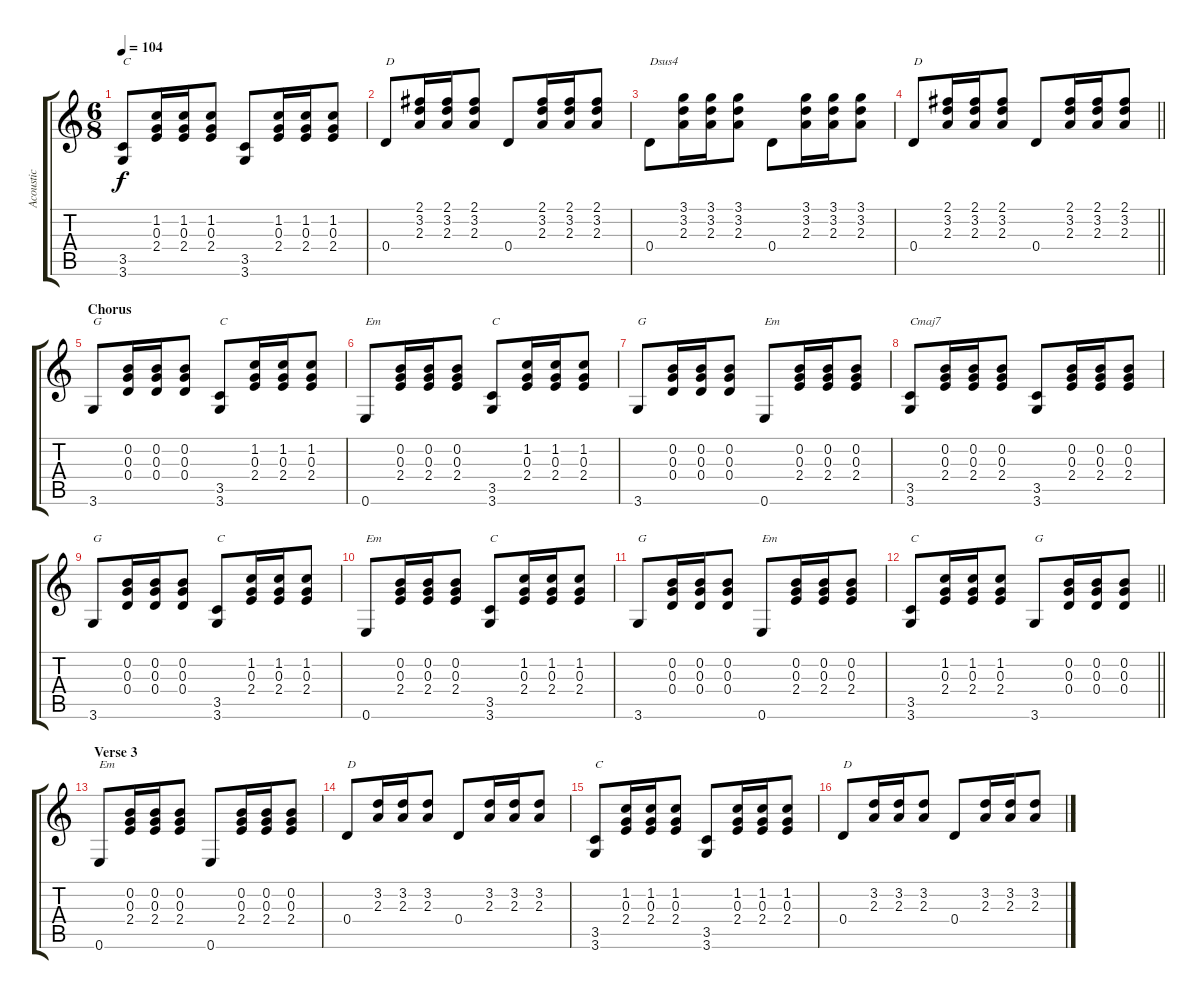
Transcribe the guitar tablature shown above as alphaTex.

\track ("Acoustic" "Acoustic") {instrument acousticguitarsteel}
\staff {score tabs}
\tuning (E4 B3 G3 D3 A2 E2) {hide}
\ts (6 8)
\tempo 104
\clef g2
\ks c
(3.5 3.6).8{txt "C" dy f} (1.2 0.3 2.4).16 (1.2 0.3 2.4).16 (1.2 0.3 2.4).8 (3.5 3.6).8 (1.2 0.3 2.4).16 (1.2 0.3 2.4).16 (1.2 0.3 2.4).8 |
0.4.8{txt "D"} (2.1 3.2 2.3).16 (2.1 3.2 2.3).16 (2.1 3.2 2.3).8 0.4.8 (2.1 3.2 2.3).16 (2.1 3.2 2.3).16 (2.1 3.2 2.3).8 |
0.4.8{txt "Dsus4"} (3.1 3.2 2.3).16 (3.1 3.2 2.3).16 (3.1 3.2 2.3).8 0.4.8 (3.1 3.2 2.3).16 (3.1 3.2 2.3).16 (3.1 3.2 2.3).8 |
\barLineRight lightlight
0.4.8{txt "D"} (2.1 3.2 2.3).16 (2.1 3.2 2.3).16 (2.1 3.2 2.3).8 0.4.8 (2.1 3.2 2.3).16 (2.1 3.2 2.3).16 (2.1 3.2 2.3).8 |
\section ("" "Chorus")
3.6.8{txt "G"} (0.2 0.3 0.4).16 (0.2 0.3 0.4).16 (0.2 0.3 0.4).8 (3.5 3.6).8{txt "C"} (1.2 0.3 2.4).16 (1.2 0.3 2.4).16 (1.2 0.3 2.4).8 |
0.6.8{txt "Em"} (0.2 0.3 2.4).16 (0.2 0.3 2.4).16 (0.2 0.3 2.4).8 (3.5 3.6).8{txt "C"} (1.2 0.3 2.4).16 (1.2 0.3 2.4).16 (1.2 0.3 2.4).8 |
3.6.8{txt "G"} (0.2 0.3 0.4).16 (0.2 0.3 0.4).16 (0.2 0.3 0.4).8 0.6.8{txt "Em"} (0.2 0.3 2.4).16 (0.2 0.3 2.4).16 (0.2 0.3 2.4).8 |
(3.5 3.6).8{txt "Cmaj7"} (0.2 0.3 2.4).16 (0.2 0.3 2.4).16 (0.2 0.3 2.4).8 (3.5 3.6).8 (0.2 0.3 2.4).16 (0.2 0.3 2.4).16 (0.2 0.3 2.4).8 |
3.6.8{txt "G"} (0.2 0.3 0.4).16 (0.2 0.3 0.4).16 (0.2 0.3 0.4).8 (3.5 3.6).8{txt "C"} (1.2 0.3 2.4).16 (1.2 0.3 2.4).16 (1.2 0.3 2.4).8 |
0.6.8{txt "Em"} (0.2 0.3 2.4).16 (0.2 0.3 2.4).16 (0.2 0.3 2.4).8 (3.5 3.6).8{txt "C"} (1.2 0.3 2.4).16 (1.2 0.3 2.4).16 (1.2 0.3 2.4).8 |
3.6.8{txt "G"} (0.2 0.3 0.4).16 (0.2 0.3 0.4).16 (0.2 0.3 0.4).8 0.6.8{txt "Em"} (0.2 0.3 2.4).16 (0.2 0.3 2.4).16 (0.2 0.3 2.4).8 |
\barLineRight lightlight
(3.5 3.6).8{txt "C"} (1.2 0.3 2.4).16 (1.2 0.3 2.4).16 (1.2 0.3 2.4).8 3.6.8{txt "G"} (0.2 0.3 0.4).16 (0.2 0.3 0.4).16 (0.2 0.3 0.4).8 |
\section ("" "Verse 3")
0.6.8{txt "Em"} (0.2 0.3 2.4).16 (0.2 0.3 2.4).16 (0.2 0.3 2.4).8 0.6.8 (0.2 0.3 2.4).16 (0.2 0.3 2.4).16 (0.2 0.3 2.4).8 |
0.4.8{txt "D"} (3.2 2.3).16 (3.2 2.3).16 (3.2 2.3).8 0.4.8 (3.2 2.3).16 (3.2 2.3).16 (3.2 2.3).8 |
(3.5 3.6).8{txt "C"} (1.2 0.3 2.4).16 (1.2 0.3 2.4).16 (1.2 0.3 2.4).8 (3.5 3.6).8 (1.2 0.3 2.4).16 (1.2 0.3 2.4).16 (1.2 0.3 2.4).8 |
0.4.8{txt "D"} (3.2 2.3).16 (3.2 2.3).16 (3.2 2.3).8 0.4.8 (3.2 2.3).16 (3.2 2.3).16 (3.2 2.3).8
